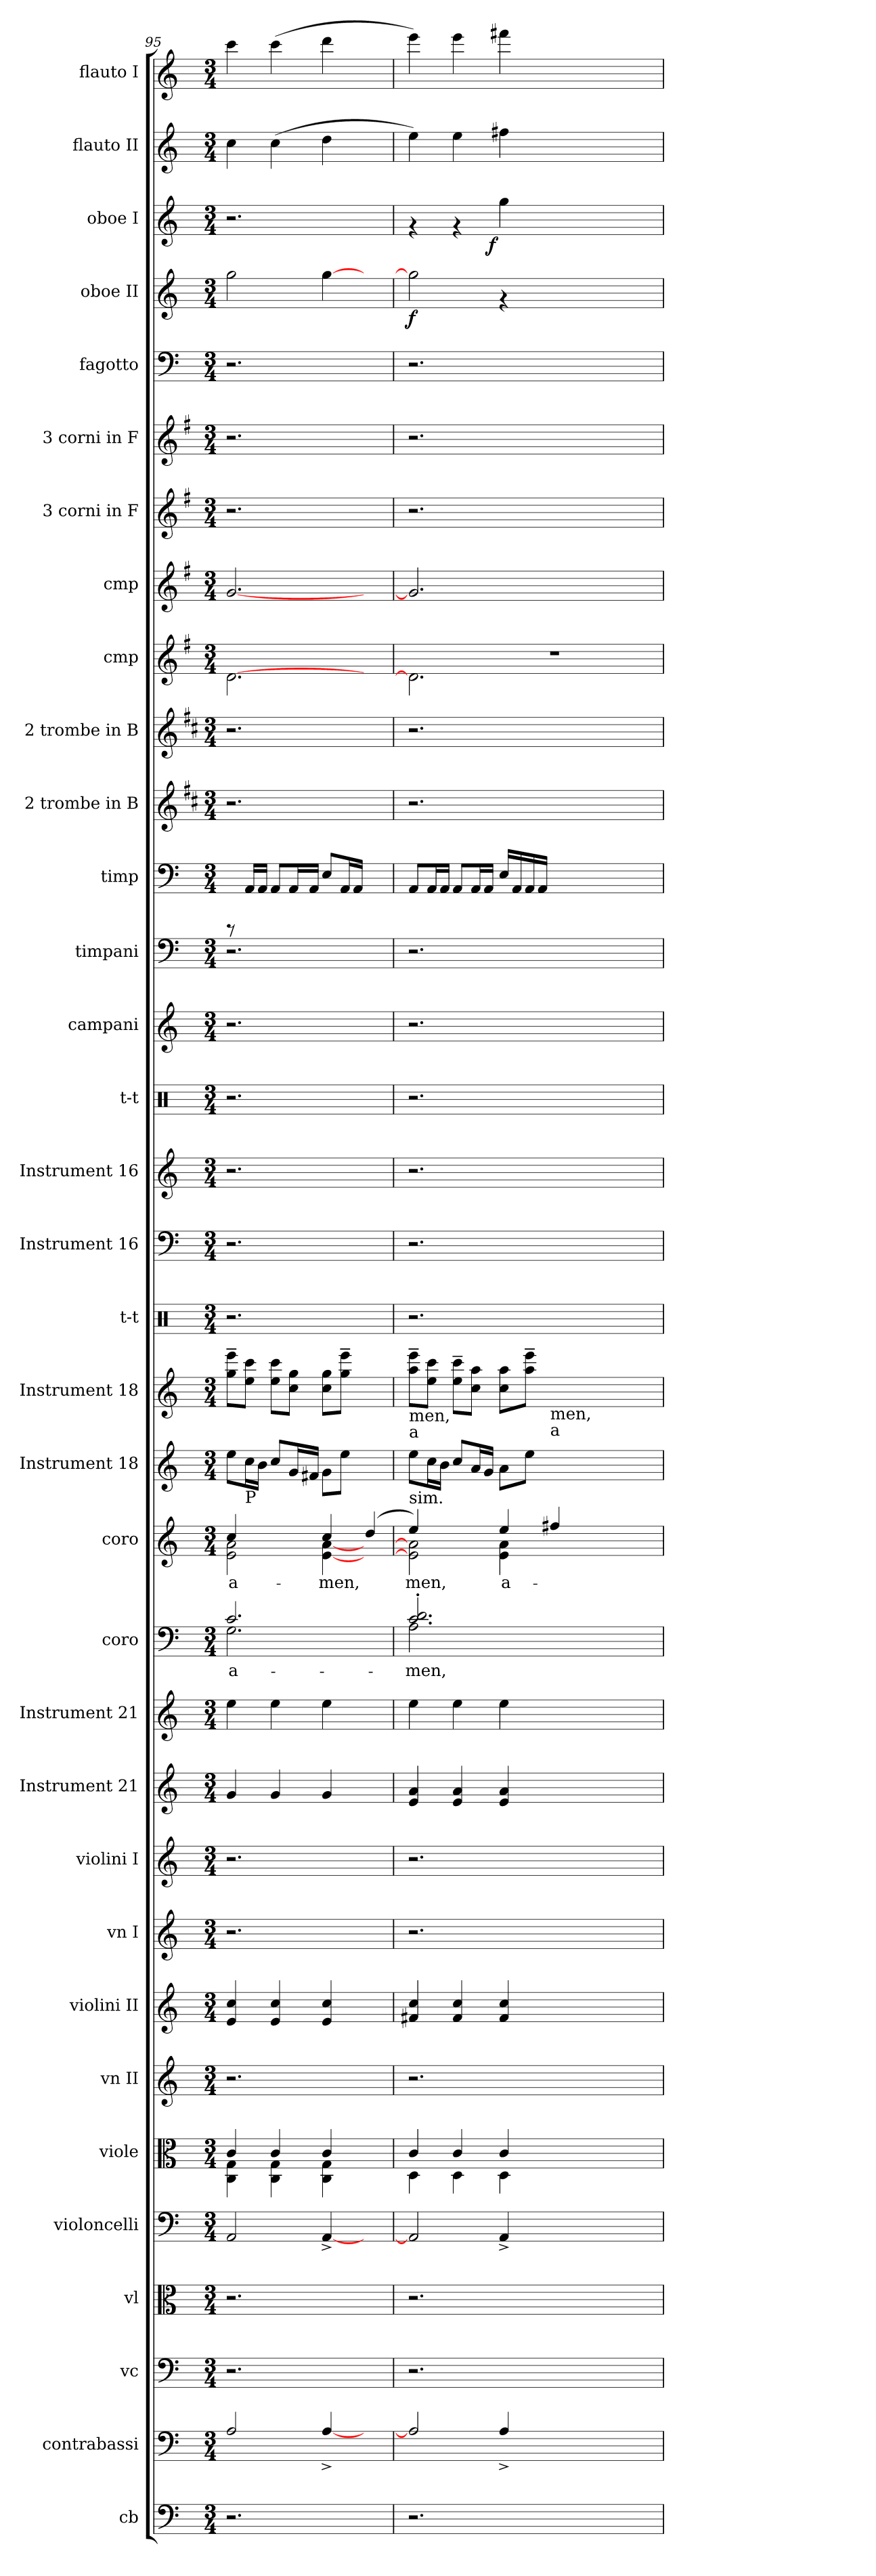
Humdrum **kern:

**kern	**kern	**kern	**kern	**kern	**kern	**kern	**kern	**kern	**kern	**kern	**kern	**kern	**text	**kern	**text	**kern	**kern	**kern	**kern	**kern	**kern	**kern	**kern	**kern	**kern	**kern	**kern	**kern	**kern	**kern	**kern	**kern	**dynam	**kern	**dynam	**kern	**kern
*part34	*part33	*part32	*part31	*part30	*part29	*part28	*part27	*part26	*part25	*part24	*part23	*part22	*part22	*part21	*part21	*part20	*part19	*part18	*part17	*part16	*part15	*part14	*part13	*part12	*part11	*part10	*part9	*part8	*part7	*part6	*part5	*part4	*part4	*part3	*part3	*part2	*part1
*staff34	*staff33	*staff32	*staff31	*staff30	*staff29	*staff28	*staff27	*staff26	*staff25	*staff24	*staff23	*staff22	*staff22	*staff21	*staff21	*staff20	*staff19	*staff18	*staff17	*staff16	*staff15	*staff14	*staff13	*staff12	*staff11	*staff10	*staff9	*staff8	*staff7	*staff6	*staff5	*staff4	*staff4	*staff3	*staff3	*staff2	*staff1
*I"cb	*I"contrabassi	*I"vc	*I"vl	*I"violoncelli	*I"viole	*I"vn II	*I"violini II	*I"vn I	*I"violini I	*I"Instrument 21	*I"Instrument 21	*I"coro	*	*I"coro	*	*I"Instrument 18	*I"Instrument 18	*I"t-t	*I"Instrument 16	*I"Instrument 16	*I"t-t	*I"campani	*I"timpani	*I"timp	*I"2 trombe  in B	*I"2 trombe  in B	*I"cmp	*I"cmp	*I"3 corni  in F	*I"3 corni  in F	*I"fagotto	*I"oboe II	*	*I"oboe I	*	*I"flauto II	*I"flauto I
*I'cb	*I'cb	*I'vc	*I'vl	*I'vc	*I'vl	*I'vn II	*I'vn II	*I'vn I	*I'vn I	*	*	*	*	*	*	*	*	*	*	*	*I't-t	*I'cmp	*I'timp	*I'timp	*	*	*	*	*	*	*I'fag	*I'ob II	*	*I'ob I	*	*I'fl II	*I'fl I
*clefF4	*clefF4	*clefF4	*clefC3	*clefF4	*clefC3	*clefG2	*clefG2	*clefG2	*clefG2	*clefG2	*clefG2	*clefF4	*	*clefG2	*	*clefG2	*clefG2	*clefX	*clefF4	*clefG2	*clefX	*clefG2	*clefF4	*clefF4	*clefG2	*clefG2	*clefG2	*clefG2	*clefG2	*clefG2	*clefF4	*clefG2	*	*clefG2	*	*clefG2	*clefG2
*	*ITrd7c12	*	*	*	*	*	*	*	*	*	*	*	*	*	*	*	*	*	*	*	*	*	*	*	*ITrd1c2	*ITrd1c2	*ITrd-3c-5	*ITrd1c2	*ITrd-3c-5	*ITrd-3c-5	*	*	*	*	*	*	*
*k[]	*k[]	*k[]	*k[]	*k[]	*k[]	*k[]	*k[]	*k[]	*k[]	*k[]	*k[]	*k[]	*	*k[]	*	*k[]	*k[]	*	*k[]	*k[]	*	*k[]	*k[]	*k[]	*k[]	*k[]	*k[]	*k[b-]	*k[]	*k[]	*k[]	*k[]	*	*k[]	*	*k[]	*k[]
*C:	*C:	*C:	*C:	*C:	*C:	*C:	*C:	*C:	*C:	*C:	*C:	*C:	*	*C:	*	*C:	*C:	*	*C:	*C:	*	*C:	*C:	*C:	*C:	*C:	*C:	*F:	*C:	*C:	*C:	*C:	*	*C:	*	*C:	*C:
*M3/4	*M3/4	*M3/4	*M3/4	*M3/4	*M3/4	*M3/4	*M3/4	*M3/4	*M3/4	*M3/4	*M3/4	*M3/4	*	*M3/4	*	*M3/4	*M3/4	*M3/4	*M3/4	*M3/4	*M3/4	*M3/4	*M3/4	*M3/4	*M3/4	*M3/4	*M3/4	*M3/4	*M3/4	*M3/4	*M3/4	*M3/4	*	*M3/4	*	*M3/4	*M3/4
=95	=95	=95	=95	=95	=95	=95	=95	=95	=95	=95	=95	=95	=95	=95	=95	=95	=95	=95	=95	=95	=95	=95	=95	=95	=95	=95	=95	=95	=95	=95	=95	=95	=95	=95	=95	=95	=95
*	*	*	*	*	*^	*	*	*	*	*	*	*^	*	*	*	*	*	*	*	*	*	*	*	*	*	*	*	*	*	*	*	*	*	*	*	*	*
!	!	!	!	!	!	!	!	!	!	!	!	!	!	!	!LO:LY:b:cj	!	!LO:LY:b:cj	!	!	!	!	!	!	!	!	!	!	!	!	!	!	!	!	!	!	!	!	!	!
*	*	*	*	*	*	*	*	*	*	*	*	*	*	*	*	*^	*	*	*	*	*	*	*	*	*	*	*	*	*	*	*	*	*	*	*	*	*	*	*
2.r	2AA/	2.r	2.r	2AA/	4c/	4G\ 4C\	2.r	4cc/ 4e/	2.r	2.r	4g/	4ee\	2.c/	2.G\	a-	2a\ 2e\	4cc/	-a-	8ee\L	8gg\~> 8eee\~>L	2.r	2.r	2.r	2.r	2.r	2.r	8rCCC	2.r	2.r	[<2.g\	[<2.f/	2.r	2.r	2.r	2gg\	.	2.r	.	4cc\	4ccc\
!	!	!	!	!	!	!	!	!	!	!	!	!	!	!	!	!	!	!	!LO:TX:b:t=P	!	!	!	!	!	!	!	!	!	!	!	!	!	!	!	!	!	!	!	!	!
.	.	.	.	.	.	.	.	.	.	.	.	.	.	.	.	.	.	.	16cc\	8ee\ 8ccc\J	.	.	.	.	.	.	16AA/L	.	.	.	.	.	.	.	.	.	.	.	.	.
.	.	.	.	.	.	.	.	.	.	.	.	.	.	.	.	.	.	.	16b\J	.	.	.	.	.	.	.	16AA/J	.	.	.	.	.	.	.	.	.	.	.	.	.
.	.	.	.	.	4c/	4G\ 4C\	.	4cc/ 4e/	.	.	4g/	4ee\	.	.	.	.	4ryy	.	8cc/L	8ee\ 8ccc\L	.	.	.	.	.	.	8AA/L	.	.	.	.	.	.	.	.	.	.	.	(>4cc\	(>4ccc\
.	.	.	.	.	.	.	.	.	.	.	.	.	.	.	.	.	.	.	16g/	8gg\ 8cc\J	.	.	.	.	.	.	16AA/	.	.	.	.	.	.	.	.	.	.	.	.	.
.	.	.	.	.	.	.	.	.	.	.	.	.	.	.	.	.	.	.	16f#X/J	.	.	.	.	.	.	.	16AA/J	.	.	.	.	.	.	.	.	.	.	.	.	.
!	!	!	!	!	!	!	!	!	!	!	!	!	!	!	!	!	!	!LO:LY:b:cj	!	!	!	!	!	!	!	!	!	!	!	!	!	!	!	!	!	!	!	!	!	!
!	!	!	!	!	!	!	!	!	!	!	!	!	!	!	!	!	!	!LO:LY:b:cj	!	!	!	!	!	!	!	!	!	!	!	!	!	!	!	!	!	!	!	!	!	!
.	[<4AA^</	.	.	[<4AA^</	4c/	4G\ 4C\	.	4cc/ 4e/	.	.	4g/	4ee\	.	.	.	4cc/	[<4a\ [<4e\	-men,	8g\L	8gg\ 8cc\L	.	.	.	.	.	.	8E/L	.	.	.	.	.	.	.	[>4gg\	.	.	.	4dd\	4ddd\
.	.	.	.	.	.	.	.	.	.	.	.	.	.	.	.	.	.	.	8ee\J	8eee\~> 8gg\~>J	.	.	.	.	.	.	16AA/	.	.	.	.	.	.	.	.	.	.	.	.	.
.	.	.	.	.	.	.	.	.	.	.	.	.	.	.	.	.	.	.	.	.	.	.	.	.	.	.	16AA/J	.	.	.	.	.	.	.	.	.	.	.	.	.
4ryy	4ryy	4ryy	4ryy	4ryy	4ryy	4ryy	4ryy	4ryy	4ryy	4ryy	4ryy	4ryy	4ryy	4ryy	.	(>4dd/	4ryy	.	4ryy	4ryy	4ryy	4ryy	4ryy	4ryy	4ryy	4ryy	4ryy	4ryy	4ryy	4ryy	4ryy	4ryy	4ryy	4ryy	4ryy	.	4ryy	.	4ryy	4ryy
=96	=96	=96	=96	=96	=96	=96	=96	=96	=96	=96	=96	=96	=96	=96	=96	=96	=96	=96	=96	=96	=96	=96	=96	=96	=96	=96	=96	=96	=96	=96	=96	=96	=96	=96	=96	=96	=96	=96	=96	=96
!	!	!	!	!	!	!	!	!	!	!	!	!	!	!	!	!	!	!	!	!LO:TX:b:t=men,	!	!	!	!	!	!	!	!	!	!	!	!	!	!	!	!	!	!	!	!
!	!	!	!	!	!	!	!	!	!	!	!	!	!	!	!	!	!	!	!	!LO:TX:b:t=a	!	!	!	!	!	!	!	!	!	!	!	!	!	!	!	!	!	!	!	!
!	!	!	!	!	!	!	!	!	!	!	!	!	!	!	!	!	!	!	!LO:TX:b:t=sim.	!	!	!	!	!	!	!	!	!	!	!	!	!	!	!	!	!	!	!	!	!
!	!	!	!	!	!	!	!	!	!	!	!	!	!	!	!LO:LY:b:cj	!	!	!LO:LY:b:cj	!	!	!	!	!	!	!	!	!	!	!	!	!	!	!	!	!	!LO:DY:b	!	!	!	!
*	*	*	*	*	*	*	*	*	*	*	*	*	*	*	*	*	*	*	*	*	*	*	*	*	*	*	*	*	*	*	*	*	*	*	*	*	*^	*	*	*
2.r	2AA/]	2.r	2.r	2AA/]	4c/	4D\	2.r	4cc/ 4f#X/	2.r	2.r	4e/ 4a/	4ee\	2.d/'< 2.c/'<	2A\	-men,	2a\] 2e\]	4ee/)	men,	8ee\L	8aa\~> 8eee\~>L	2.r	2.r	2.r	2.r	2.r	2.r	8AA/L	2.r	2.r	2.g\]	2.f/]	2.r	2.r	2.r	2gg\]	f	4rf	4ryy	.	4ee\)	4eee\)
.	.	.	.	.	.	.	.	.	.	.	.	.	.	.	.	.	.	.	16cc\	8ee\ 8ccc\J	.	.	.	.	.	.	16AA/	.	.	.	.	.	.	.	.	.	.	.	.	.	.
.	.	.	.	.	.	.	.	.	.	.	.	.	.	.	.	.	.	.	16b\J	.	.	.	.	.	.	.	16AA/J	.	.	.	.	.	.	.	.	.	.	.	.	.	.
.	.	.	.	.	4c/	4D\	.	4cc/ 4f#/	.	.	4a/ 4e/	4ee\	.	.	.	.	4ryy	.	8cc/L	8ee\~> 8ccc\~>L	.	.	.	.	.	.	8AA/L	.	.	.	.	.	.	.	.	.	4rf	8ryy	.	4ee\	4eee\
.	.	.	.	.	.	.	.	.	.	.	.	.	.	.	.	.	.	.	16a/	8aa\ 8cc\J	.	.	.	.	.	.	16AA/	.	.	.	.	.	.	.	.	.	.	16ryy	.	.	.
.	.	.	.	.	.	.	.	.	.	.	.	.	.	.	.	.	.	.	16g/J	.	.	.	.	.	.	.	16AA/J	.	.	.	.	.	.	.	.	.	.	64ryy	.	.	.
!	!	!	!	!	!	!	!	!	!	!	!	!	!	!	!	!	!	!	!	!	!	!	!	!	!	!	!	!	!	!	!	!	!	!	!	!	!	!	!LO:DY:b	!	!
.	.	.	.	.	.	.	.	.	.	.	.	.	.	.	.	.	.	.	.	.	.	.	.	.	.	.	.	.	.	.	.	.	.	.	.	.	.	1ryy	f	.	.
!	!	!	!	!	!	!	!	!	!	!	!	!	!	!	!	!	!	!LO:LY:b:cj	!	!	!	!	!	!	!	!	!	!	!	!	!	!	!	!	!	!	!	!	!	!	!
!	!	!	!	!	!	!	!	!	!	!	!	!	!	!	!	!	!	!LO:LY:b:cj	!	!	!	!	!	!	!	!	!	!	!	!	!	!	!	!	!	!	!	!	!	!	!
.	4AA^</	.	.	4AA^</	4c/	4D\	.	4cc/ 4f#/	.	.	4a/ 4e/	4ee\	.	1ryy	.	4ee/	4a\ 4e\	a-	8a\L	8aa\ 8cc\L	.	.	.	.	.	.	16E/L	.	.	.	.	.	.	.	4rf	.	4gg\	.	.	4ff#X\	4fff#X\
.	.	.	.	.	.	.	.	.	.	.	.	.	.	.	.	.	.	.	.	.	.	.	.	.	.	.	16AA/	.	.	.	.	.	.	.	.	.	.	.	.	.	.
.	.	.	.	.	.	.	.	.	.	.	.	.	.	.	.	.	.	.	8ee\J	8eee\~> 8aa\~>J	.	.	.	.	.	.	16AA/	.	.	.	.	.	.	.	.	.	.	.	.	.	.
.	.	.	.	.	.	.	.	.	.	.	.	.	.	.	.	.	.	.	.	.	.	.	.	.	.	.	16AA/J	.	.	.	.	.	.	.	.	.	.	.	.	.	.
!	!	!	!	!	!	!	!	!	!	!	!	!	!	!	!	!	!	!	!	!LO:TX:b:t=men,	!	!	!	!	!	!	!	!	!	!	!	!	!	!	!	!	!	!	!	!	!
!	!	!	!	!	!	!	!	!	!	!	!	!	!	!	!	!	!	!	!	!LO:TX:b:t=a	!	!	!	!	!	!	!	!	!	!	!	!	!	!	!	!	!	!	!	!	!
1ryy	1ryy	1ryy	1ryy	1ryy	1ryy	1ryy	1ryy	1ryy	1ryy	1ryy	1ryy	1ryy	1ryy	.	.	4ff#X/	2.ryy	.	1ryy	1ryy	1ryy	1ryy	1ryy	1ryy	1ryy	1ryy	1ryy	1ryy	1ryy	1r	1ryy	1ryy	1ryy	1ryy	1ryy	.	1ryy	.	.	1ryy	1ryy
.	.	.	.	.	.	.	.	.	.	.	.	.	.	.	.	2.ryy	.	.	.	.	.	.	.	.	.	.	.	.	.	.	.	.	.	.	.	.	.	.	.	.	.
.	.	.	.	.	.	.	.	.	.	.	.	.	.	.	.	.	.	.	.	.	.	.	.	.	.	.	.	.	.	.	.	.	.	.	.	.	.	4ryy	.	.	.
.	.	.	.	.	.	.	.	.	.	.	.	.	.	4ryy	.	.	4ryy	.	.	.	.	.	.	.	.	.	.	.	.	.	.	.	.	.	.	.	.	.	.	.	.
.	.	.	.	.	.	.	.	.	.	.	.	.	.	.	.	.	.	.	.	.	.	.	.	.	.	.	.	.	.	.	.	.	.	.	.	.	.	32.ryy	.	.	.
*	*	*	*	*	*	*	*	*	*	*	*	*	*v	*v	*	*	*	*	*	*	*	*	*	*	*	*	*	*	*	*	*	*	*	*	*	*	*v	*v	*	*	*
*	*	*	*	*	*v	*v	*	*	*	*	*	*	*	*	*v	*v	*	*	*	*	*	*	*	*	*	*	*	*	*	*	*	*	*	*	*	*	*	*	*
=	=	=	=	=	=	=	=	=	=	=	=	=	=	=	=	=	=	=	=	=	=	=	=	=	=	=	=	=	=	=	=	=	=	=	=	=	=
*-	*-	*-	*-	*-	*-	*-	*-	*-	*-	*-	*-	*-	*-	*-	*-	*-	*-	*-	*-	*-	*-	*-	*-	*-	*-	*-	*-	*-	*-	*-	*-	*-	*-	*-	*-	*-	*-
